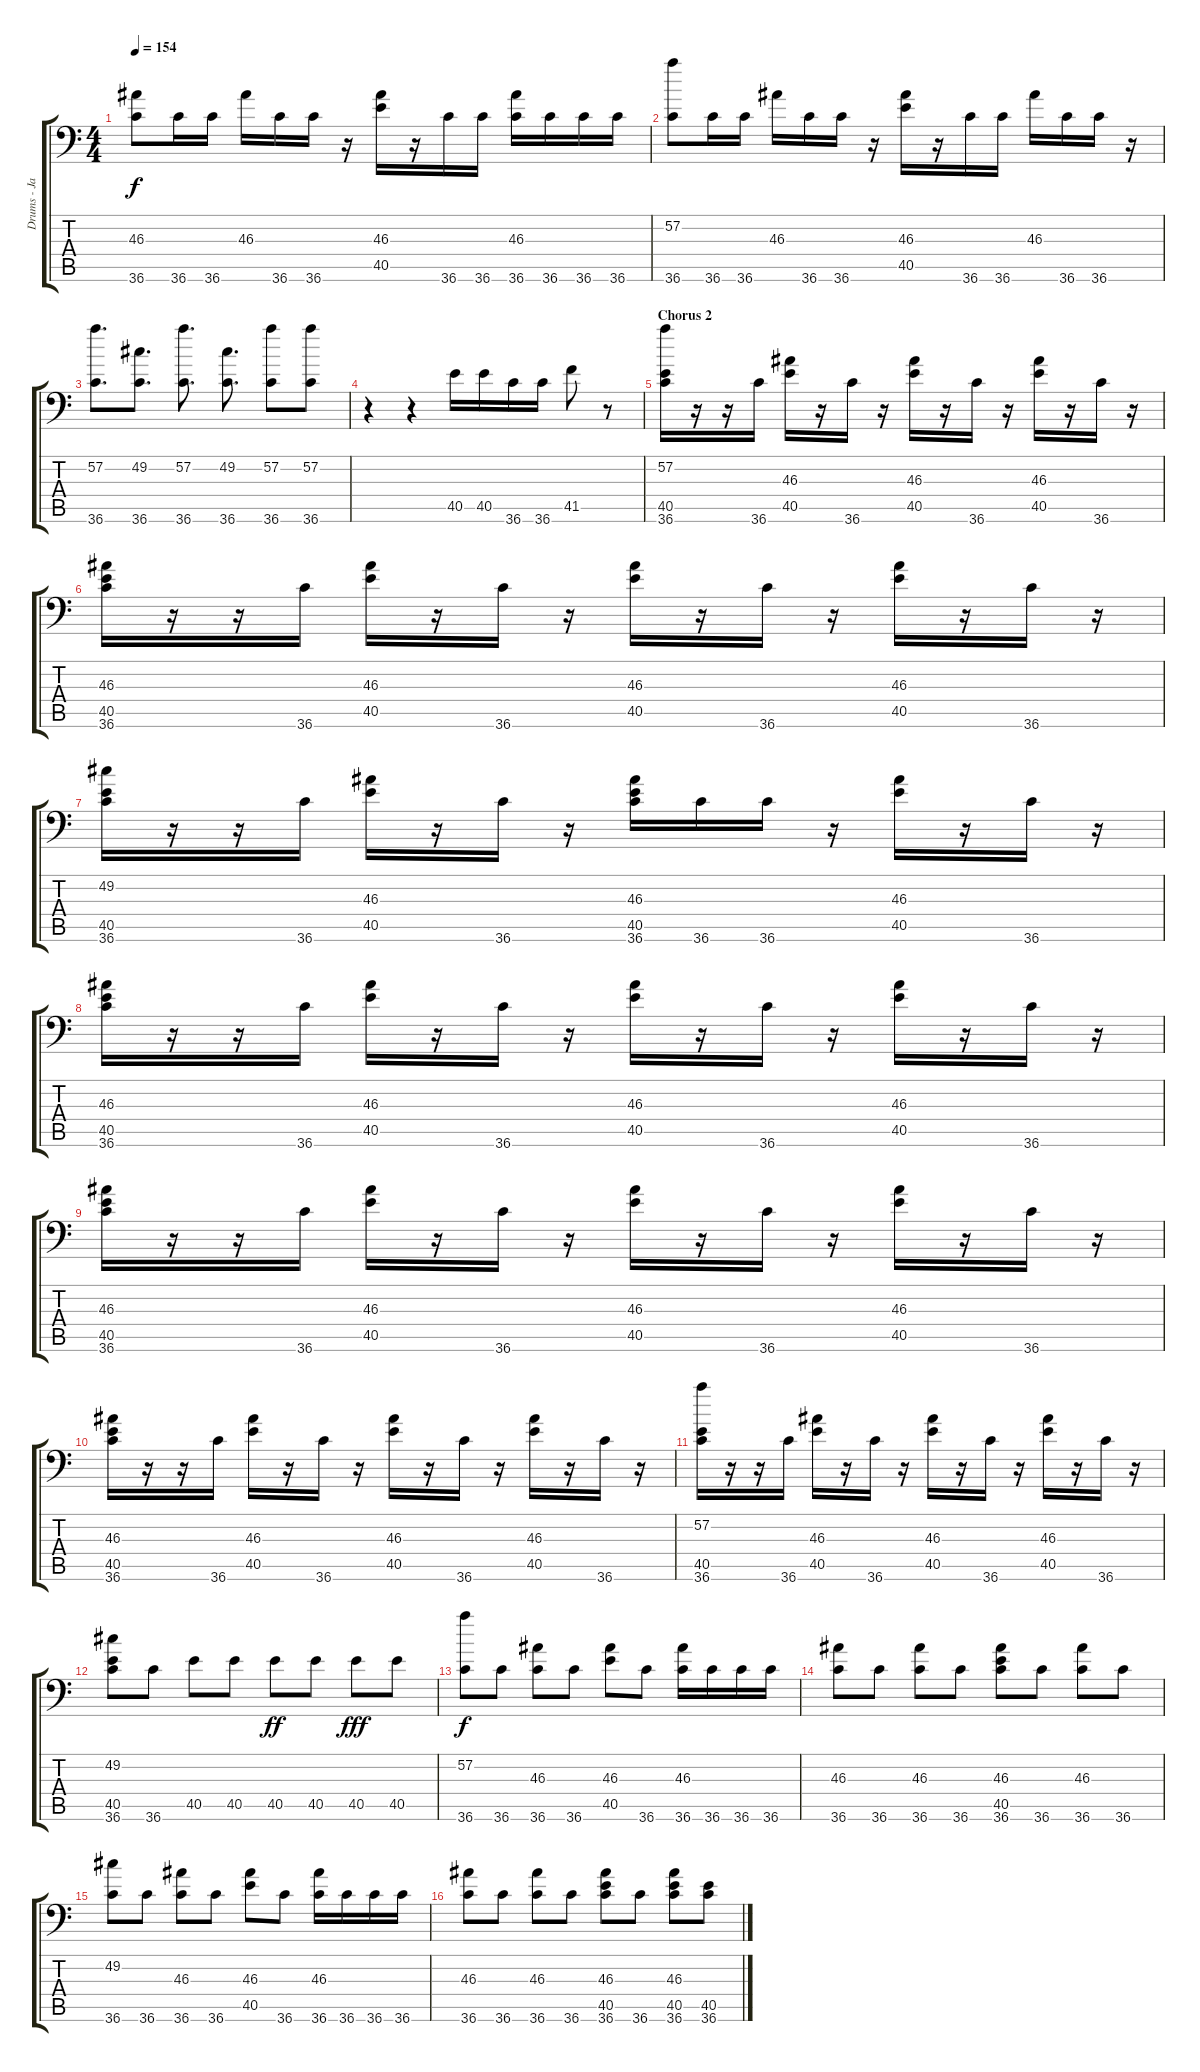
\track ("Drums - Jason" "Drums - Ja") {instrument acousticgrandpiano}
\staff {score tabs}
\tuning (C-1 C-1 C-1 C-1 C-1 C-1) {hide}
\ts (4 4)
\tempo 154
\clef f4
\ks c
(46.3 36.6).8{dy f} 36.6.16 36.6.16 46.3.16 36.6.16 36.6.16 r.16 (46.3 40.5).16 r.16 36.6.16 36.6.16 (46.3 36.6).16 36.6.16 36.6.16 36.6.16 |
(57.2 36.6).8 36.6.16 36.6.16 46.3.16 36.6.16 36.6.16 r.16 (46.3 40.5).16 r.16 36.6.16 36.6.16 46.3.16 36.6.16 36.6.16 r.16 |
(57.2 36.6).8{d} (49.2 36.6).8{d} (57.2 36.6).8{d} (49.2 36.6).8{d} (57.2 36.6).8 (57.2 36.6).8 |
r.4 r.4 40.5.16 40.5.16 36.6.16 36.6.16 41.5.8 r.8 |
\section ("" "Chorus 2")
(57.2 40.5 36.6).16 r.16 r.16 36.6.16 (46.3 40.5).16 r.16 36.6.16 r.16 (46.3 40.5).16 r.16 36.6.16 r.16 (46.3 40.5).16 r.16 36.6.16 r.16 |
(46.3 40.5 36.6).16 r.16 r.16 36.6.16 (46.3 40.5).16 r.16 36.6.16 r.16 (46.3 40.5).16 r.16 36.6.16 r.16 (46.3 40.5).16 r.16 36.6.16 r.16 |
(49.2 40.5 36.6).16 r.16 r.16 36.6.16 (46.3 40.5).16 r.16 36.6.16 r.16 (46.3 40.5 36.6).16 36.6.16 36.6.16 r.16 (46.3 40.5).16 r.16 36.6.16 r.16 |
(46.3 40.5 36.6).16 r.16 r.16 36.6.16 (46.3 40.5).16 r.16 36.6.16 r.16 (46.3 40.5).16 r.16 36.6.16 r.16 (46.3 40.5).16 r.16 36.6.16 r.16 |
(46.3 40.5 36.6).16 r.16 r.16 36.6.16 (46.3 40.5).16 r.16 36.6.16 r.16 (46.3 40.5).16 r.16 36.6.16 r.16 (46.3 40.5).16 r.16 36.6.16 r.16 |
(46.3 40.5 36.6).16 r.16 r.16 36.6.16 (46.3 40.5).16 r.16 36.6.16 r.16 (46.3 40.5).16 r.16 36.6.16 r.16 (46.3 40.5).16 r.16 36.6.16 r.16 |
(57.2 40.5 36.6).16 r.16 r.16 36.6.16 (46.3 40.5).16 r.16 36.6.16 r.16 (46.3 40.5).16 r.16 36.6.16 r.16 (46.3 40.5).16 r.16 36.6.16 r.16 |
(49.2 40.5 36.6).8 36.6.8 40.5.8 40.5.8 40.5.8{dy ff} 40.5.8 40.5.8{dy fff} 40.5.8 |
(57.2 36.6).8{dy f} 36.6.8 (46.3 36.6).8 36.6.8 (46.3 40.5).8 36.6.8 (46.3 36.6).16 36.6.16 36.6.16 36.6.16 |
(46.3 36.6).8 36.6.8 (46.3 36.6).8 36.6.8 (46.3 40.5 36.6).8 36.6.8 (46.3 36.6).8 36.6.8 |
(49.2 36.6).8 36.6.8 (46.3 36.6).8 36.6.8 (46.3 40.5).8 36.6.8 (46.3 36.6).16 36.6.16 36.6.16 36.6.16 |
(46.3 36.6).8 36.6.8 (46.3 36.6).8 36.6.8 (46.3 40.5 36.6).8 36.6.8 (46.3 40.5 36.6).8 (40.5 36.6).8
